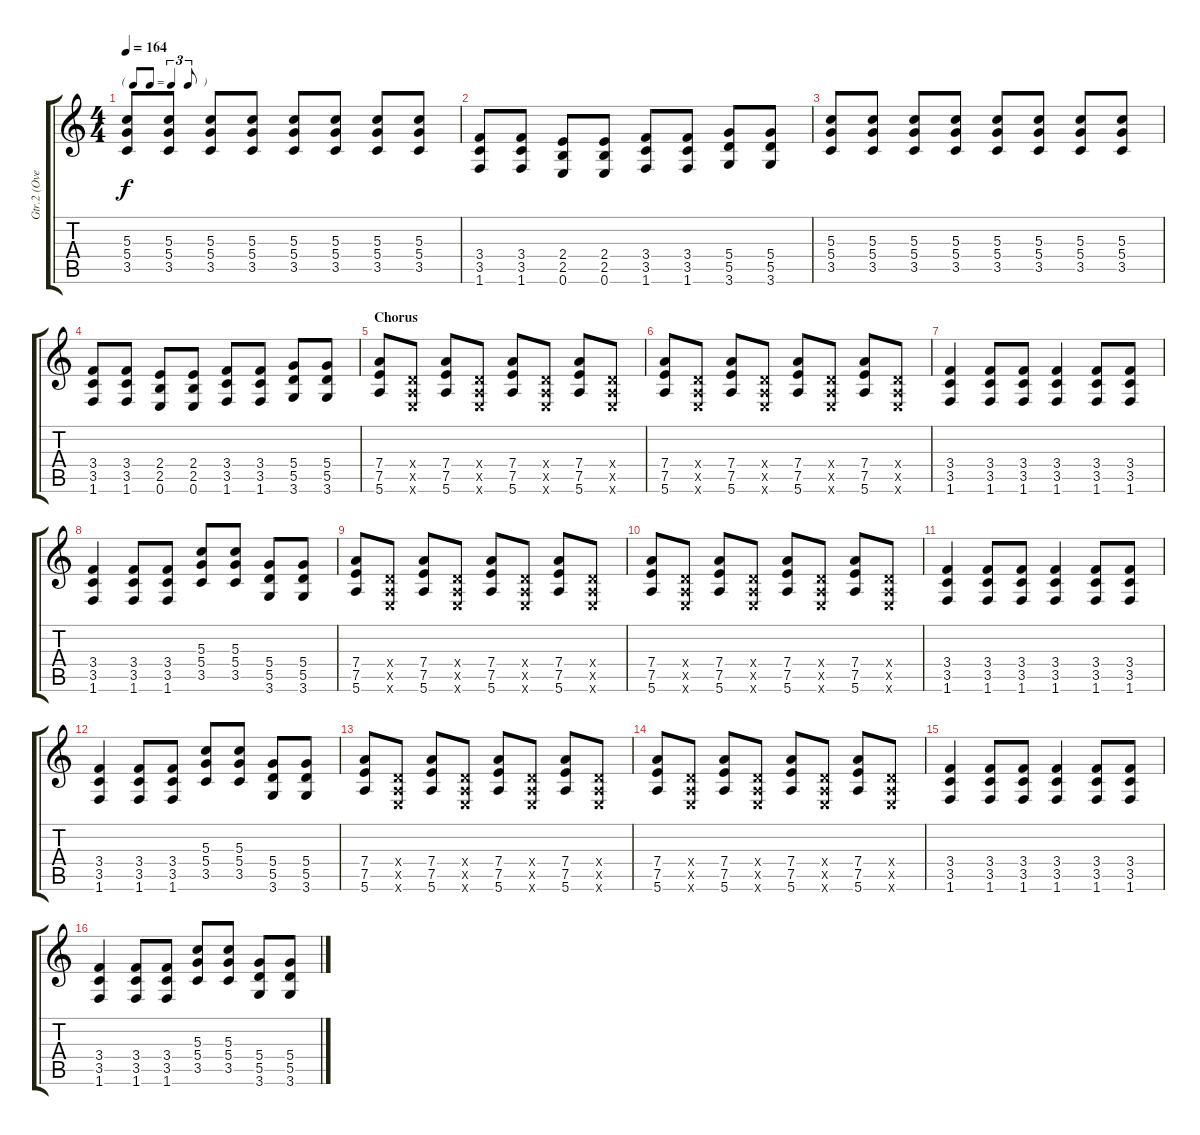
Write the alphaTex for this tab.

\track ("Gtr.2 (Overdriven)" "Gtr.2 (Ove") {instrument overdrivenguitar}
\staff {score tabs}
\tuning (E4 B3 G3 D3 A2 E2) {hide}
\ts (4 4)
\tf triplet8th
\tempo 164
\clef g2
\ks c
(5.3 5.4 3.5).8{dy f} (5.3 5.4 3.5).8 (5.3 5.4 3.5).8 (5.3 5.4 3.5).8 (5.3 5.4 3.5).8 (5.3 5.4 3.5).8 (5.3 5.4 3.5).8 (5.3 5.4 3.5).8 |
(3.4 3.5 1.6).8 (3.4 3.5 1.6).8 (2.4 2.5 0.6).8 (2.4 2.5 0.6).8 (3.4 3.5 1.6).8 (3.4 3.5 1.6).8 (5.4 5.5 3.6).8 (5.4 5.5 3.6).8 |
(5.3 5.4 3.5).8 (5.3 5.4 3.5).8 (5.3 5.4 3.5).8 (5.3 5.4 3.5).8 (5.3 5.4 3.5).8 (5.3 5.4 3.5).8 (5.3 5.4 3.5).8 (5.3 5.4 3.5).8 |
(3.4 3.5 1.6).8 (3.4 3.5 1.6).8 (2.4 2.5 0.6).8 (2.4 2.5 0.6).8 (3.4 3.5 1.6).8 (3.4 3.5 1.6).8 (5.4 5.5 3.6).8 (5.4 5.5 3.6).8 |
\section ("" "Chorus")
(7.4 7.5 5.6).8 (0.4{x} 0.5{x} 0.6{x}).8 (7.4 7.5 5.6).8 (0.4{x} 0.5{x} 0.6{x}).8 (7.4 7.5 5.6).8 (0.4{x} 0.5{x} 0.6{x}).8 (7.4 7.5 5.6).8 (0.4{x} 0.5{x} 0.6{x}).8 |
(7.4 7.5 5.6).8 (0.4{x} 0.5{x} 0.6{x}).8 (7.4 7.5 5.6).8 (0.4{x} 0.5{x} 0.6{x}).8 (7.4 7.5 5.6).8 (0.4{x} 0.5{x} 0.6{x}).8 (7.4 7.5 5.6).8 (0.4{x} 0.5{x} 0.6{x}).8 |
(3.4 3.5 1.6).4 (3.4 3.5 1.6).8 (3.4 3.5 1.6).8 (3.4 3.5 1.6).4 (3.4 3.5 1.6).8 (3.4 3.5 1.6).8 |
(3.4 3.5 1.6).4 (3.4 3.5 1.6).8 (3.4 3.5 1.6).8 (5.3 5.4 3.5).8 (5.3 5.4 3.5).8 (5.4 5.5 3.6).8 (5.4 5.5 3.6).8 |
(7.4 7.5 5.6).8 (0.4{x} 0.5{x} 0.6{x}).8 (7.4 7.5 5.6).8 (0.4{x} 0.5{x} 0.6{x}).8 (7.4 7.5 5.6).8 (0.4{x} 0.5{x} 0.6{x}).8 (7.4 7.5 5.6).8 (0.4{x} 0.5{x} 0.6{x}).8 |
(7.4 7.5 5.6).8 (0.4{x} 0.5{x} 0.6{x}).8 (7.4 7.5 5.6).8 (0.4{x} 0.5{x} 0.6{x}).8 (7.4 7.5 5.6).8 (0.4{x} 0.5{x} 0.6{x}).8 (7.4 7.5 5.6).8 (0.4{x} 0.5{x} 0.6{x}).8 |
(3.4 3.5 1.6).4 (3.4 3.5 1.6).8 (3.4 3.5 1.6).8 (3.4 3.5 1.6).4 (3.4 3.5 1.6).8 (3.4 3.5 1.6).8 |
(3.4 3.5 1.6).4 (3.4 3.5 1.6).8 (3.4 3.5 1.6).8 (5.3 5.4 3.5).8 (5.3 5.4 3.5).8 (5.4 5.5 3.6).8 (5.4 5.5 3.6).8 |
(7.4 7.5 5.6).8 (0.4{x} 0.5{x} 0.6{x}).8 (7.4 7.5 5.6).8 (0.4{x} 0.5{x} 0.6{x}).8 (7.4 7.5 5.6).8 (0.4{x} 0.5{x} 0.6{x}).8 (7.4 7.5 5.6).8 (0.4{x} 0.5{x} 0.6{x}).8 |
(7.4 7.5 5.6).8 (0.4{x} 0.5{x} 0.6{x}).8 (7.4 7.5 5.6).8 (0.4{x} 0.5{x} 0.6{x}).8 (7.4 7.5 5.6).8 (0.4{x} 0.5{x} 0.6{x}).8 (7.4 7.5 5.6).8 (0.4{x} 0.5{x} 0.6{x}).8 |
(3.4 3.5 1.6).4 (3.4 3.5 1.6).8 (3.4 3.5 1.6).8 (3.4 3.5 1.6).4 (3.4 3.5 1.6).8 (3.4 3.5 1.6).8 |
(3.4 3.5 1.6).4 (3.4 3.5 1.6).8 (3.4 3.5 1.6).8 (5.3 5.4 3.5).8 (5.3 5.4 3.5).8 (5.4 5.5 3.6).8 (5.4 5.5 3.6).8
